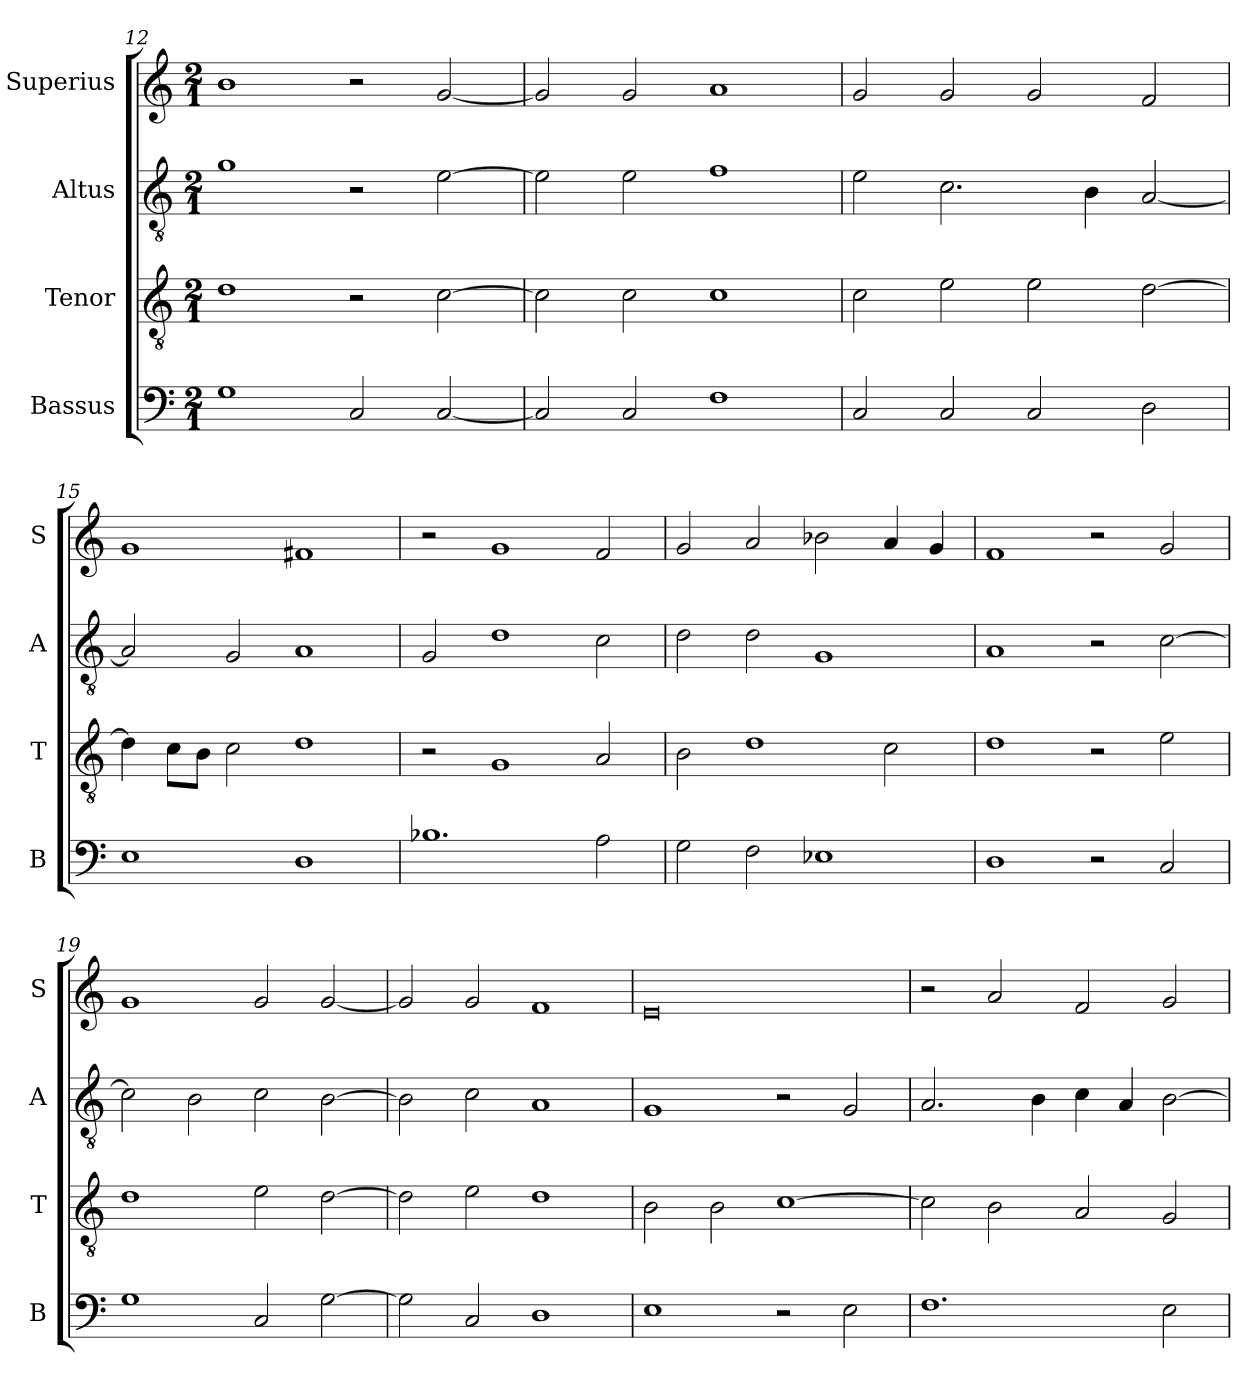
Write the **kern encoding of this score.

**kern	**kern	**kern	**kern
*part4	*part3	*part2	*part1
*staff4	*staff3	*staff2	*staff1
*I"Bassus	*I"Tenor	*I"Altus	*I"Superius
*I'B	*I'T	*I'A	*I'S
*clefF4	*clefGv2	*clefGv2	*clefG2
*k[]	*k[]	*k[]	*k[]
*C:	*C:	*C:	*C:
*M2/1	*M2/1	*M2/1	*M2/1
=12	=12	=12	=12
1G	1d	1g	1b
2C	2r	2r	2r
[2C	[2c	[2e	[2g
=13	=13	=13	=13
2C]	2c]	2e]	2g]
2C	2c	2e	2g
1F	1c	1f	1a
=14	=14	=14	=14
2C	2c	2e	2g
2C	2e	2.c	2g
2C	2e	.	2g
.	.	4B	.
2D	[2d	[2A	2f
=15	=15	=15	=15
1E	4d]	2A]	1g
.	8cL	.	.
.	8BJ	.	.
.	2c	2G	.
1D	1d	1A	1f#X
=16	=16	=16	=16
1.B-X	2r	2G	2r
.	1G	1d	1g
2A	2A	2c	2f
=17	=17	=17	=17
2G	2B	2d	2g
2F	1d	2d	2a
1E-X	.	1G	2b-X
.	2c	.	4a
.	.	.	4g
=18	=18	=18	=18
1D	1d	1A	1f
2r	2r	2r	2r
2C	2e	[2c	2g
=19	=19	=19	=19
1G	1d	2c]	1g
.	.	2B	.
2C	2e	2c	2g
[2G	[2d	[2B	[2g
=20	=20	=20	=20
2G]	2d]	2B]	2g]
2C	2e	2c	2g
1D	1d	1A	1f
=21	=21	=21	=21
1E	2B	1G	0e
.	2B	.	.
2r	[1c	2r	.
2E	.	2G	.
=22	=22	=22	=22
1.F	2c]	2.A	2r
.	2B	.	2a
.	.	4B	.
.	2A	4c	2f
.	.	4A	.
2E	2G	[2B	2g
=	=	=	=
*-	*-	*-	*-
